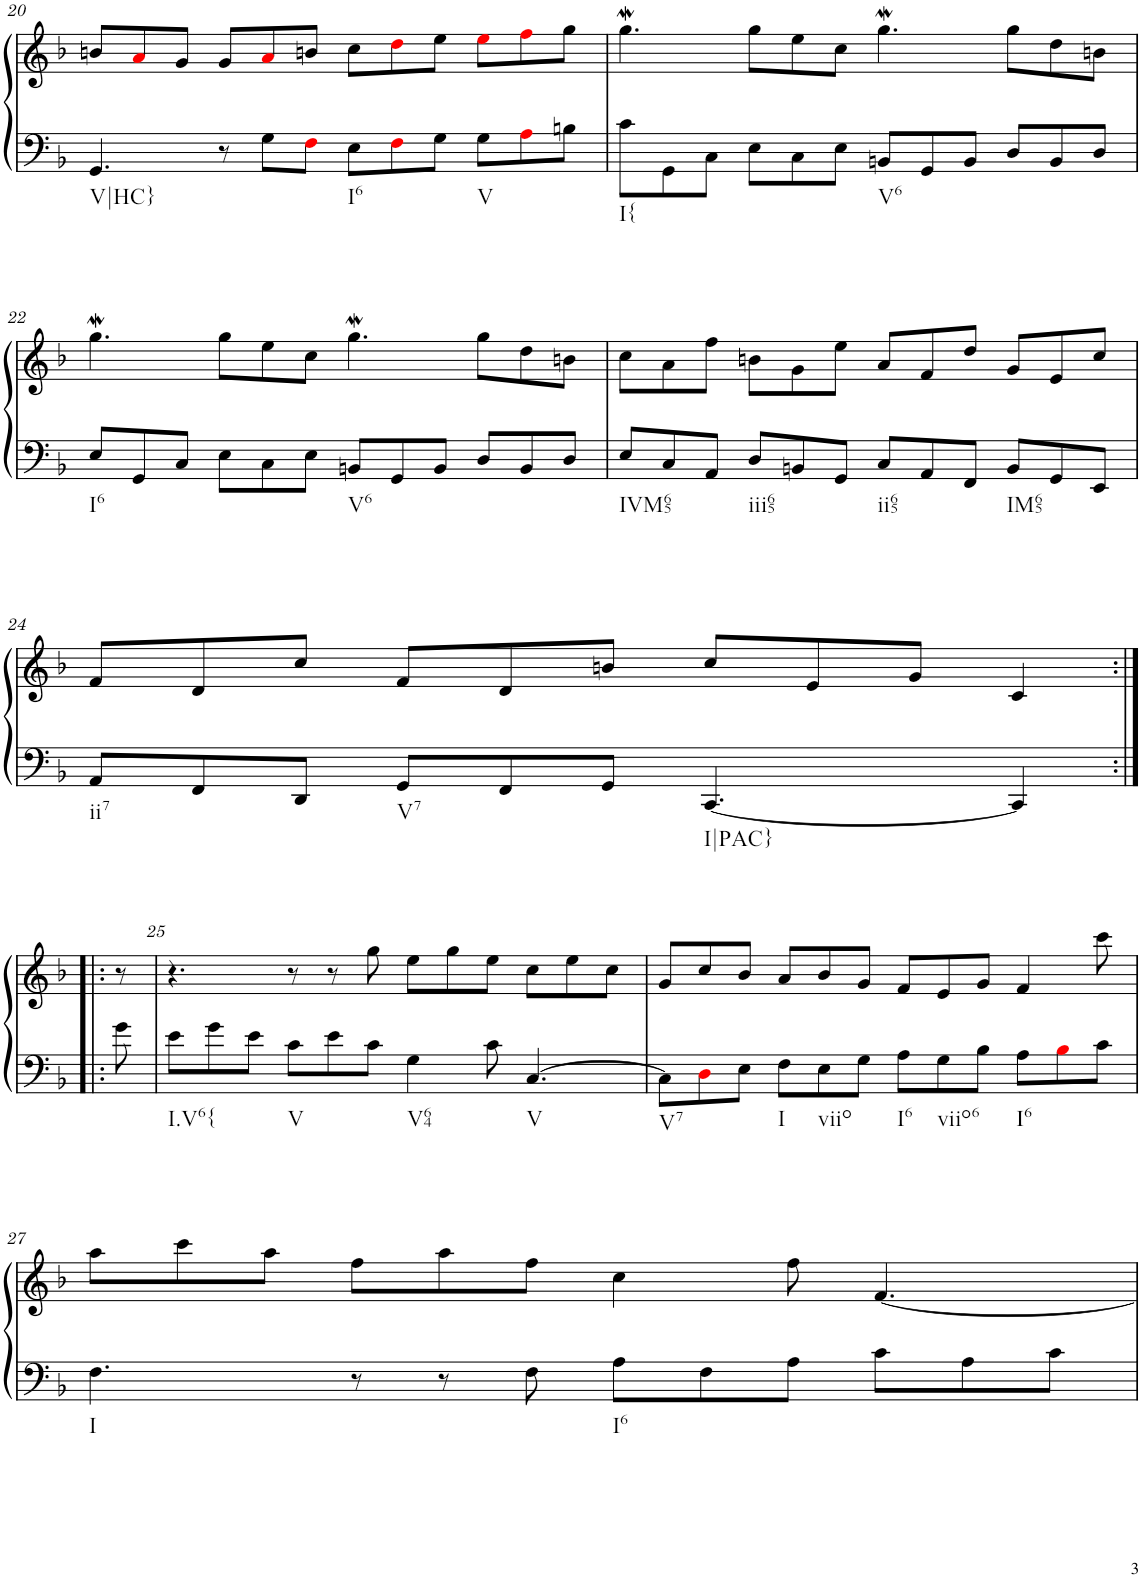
**kern	**kern
*part1	*part1
*staff2	*staff1
*I"Klavier linke Hand	*
!!LO:PB:g=z
*clefF4	*clefG2
*k[b-]	*k[b-]
*M12/8	*M12/8
=20	=20
!LO:TX:b:t=V|HC}	!
4.GG/	8bn/L
.	8ai/
.	8g/J
8r	8g/L
8G\L	8ai/
8Fi\J	8bn/J
!LO:TX:b:t=I6	!
8E\L	8cc\L
8Fi\	8ddi\
8G\J	8ee\J
!LO:TX:b:t=V	!
8G\L	8eei\L
8Ai\	8ffi\
8Bn\J	8gg\J
=21	=21
!LO:TX:b:t=I{	!
8c\L	4.ggW\
8GG\	.
8C\J	.
8E\L	8gg\L
8C\	8ee\
8E\J	8cc\J
!LO:TX:b:t=V6	!
8BBn/L	4.ggW\
8GG/	.
8BB/J	.
8D/L	8gg\L
8BB/	8dd\
8D/J	8bn\J
!!LO:LB:g=z
=22	=22
!LO:TX:b:t=I6	!
8E/L	4.ggW\
8GG/	.
8C/J	.
8E\L	8gg\L
8C\	8ee\
8E\J	8cc\J
!LO:TX:b:t=V6	!
8BBn/L	4.ggW\
8GG/	.
8BB/J	.
8D/L	8gg\L
8BB/	8dd\
8D/J	8bn\J
=23	=23
!LO:TX:b:t=IVM65	!
8E/L	8cc\L
8C/	8a\
8AA/J	8ff\J
!LO:TX:b:t=iii65	!
8D/L	8bn\L
8BBn/	8g\
8GG/J	8ee\J
!LO:TX:b:t=ii65	!
8C/L	8a/L
8AA/	8f/
8FF/J	8dd/J
!LO:TX:b:t=IM65	!
8BB/L	8g/L
8GG/	8e/
8EE/J	8cc/J
!!LO:LB:g=z
=24	=24
!LO:TX:b:t=ii7	!
8AA/L	8f/L
8FF/	8d/
8DD/J	8cc/J
!LO:TX:b:t=V7	!
8GG/L	8f/L
8FF/	8d/
8GG/J	8bn/J
!LO:TX:b:t=I|PAC}	!
[4.CC/	8cc/L
.	8e/
.	8g/J
4CC/]	4c/
!!LO:LB:g=z
=24X1:|!|:	=24X1:|!|:
8g\	8r
=25	=25
!LO:TX:b:t=I.V6{	!
8e\L	4.r
8g\	.
8e\J	.
!LO:TX:b:t=V	!
8c\L	8r
8e\	8r
8c\J	8gg\
!LO:TX:b:t=V64	!
4G\	8ee\L
.	8gg\
8c\	8ee\J
!LO:TX:b:t=V	!
[4.C/	8cc\L
.	8ee\
.	8cc\J
=26	=26
!LO:TX:b:t=V7	!
8C\L]	8g/L
8Di\	8cc/
8E\J	8b-/J
!LO:TX:b:t=I	!
8F\L	8a/L
!LO:TX:b:t=viio	!
8E\	8b-/
8G\J	8g/J
!LO:TX:b:t=I6	!
8A\L	8f/L
!LO:TX:b:t=viio6	!
8G\	8e/
8B-\J	8g/J
!LO:TX:b:t=I6	!
8A\L	4f/
8B-i\	.
8c\J	8ccc\
!!LO:LB:g=z
=27	=27
!LO:TX:b:t=I	!
4.F\	8aa\L
.	8ccc\
.	8aa\J
8r	8ff\L
8r	8aa\
8F\	8ff\J
!LO:TX:b:t=I6	!
8A\L	4cc\
8F\	.
8A\J	8ff\
8c\L	[4.f/
8A\	.
8c\J	.
=	=
*-	*-
